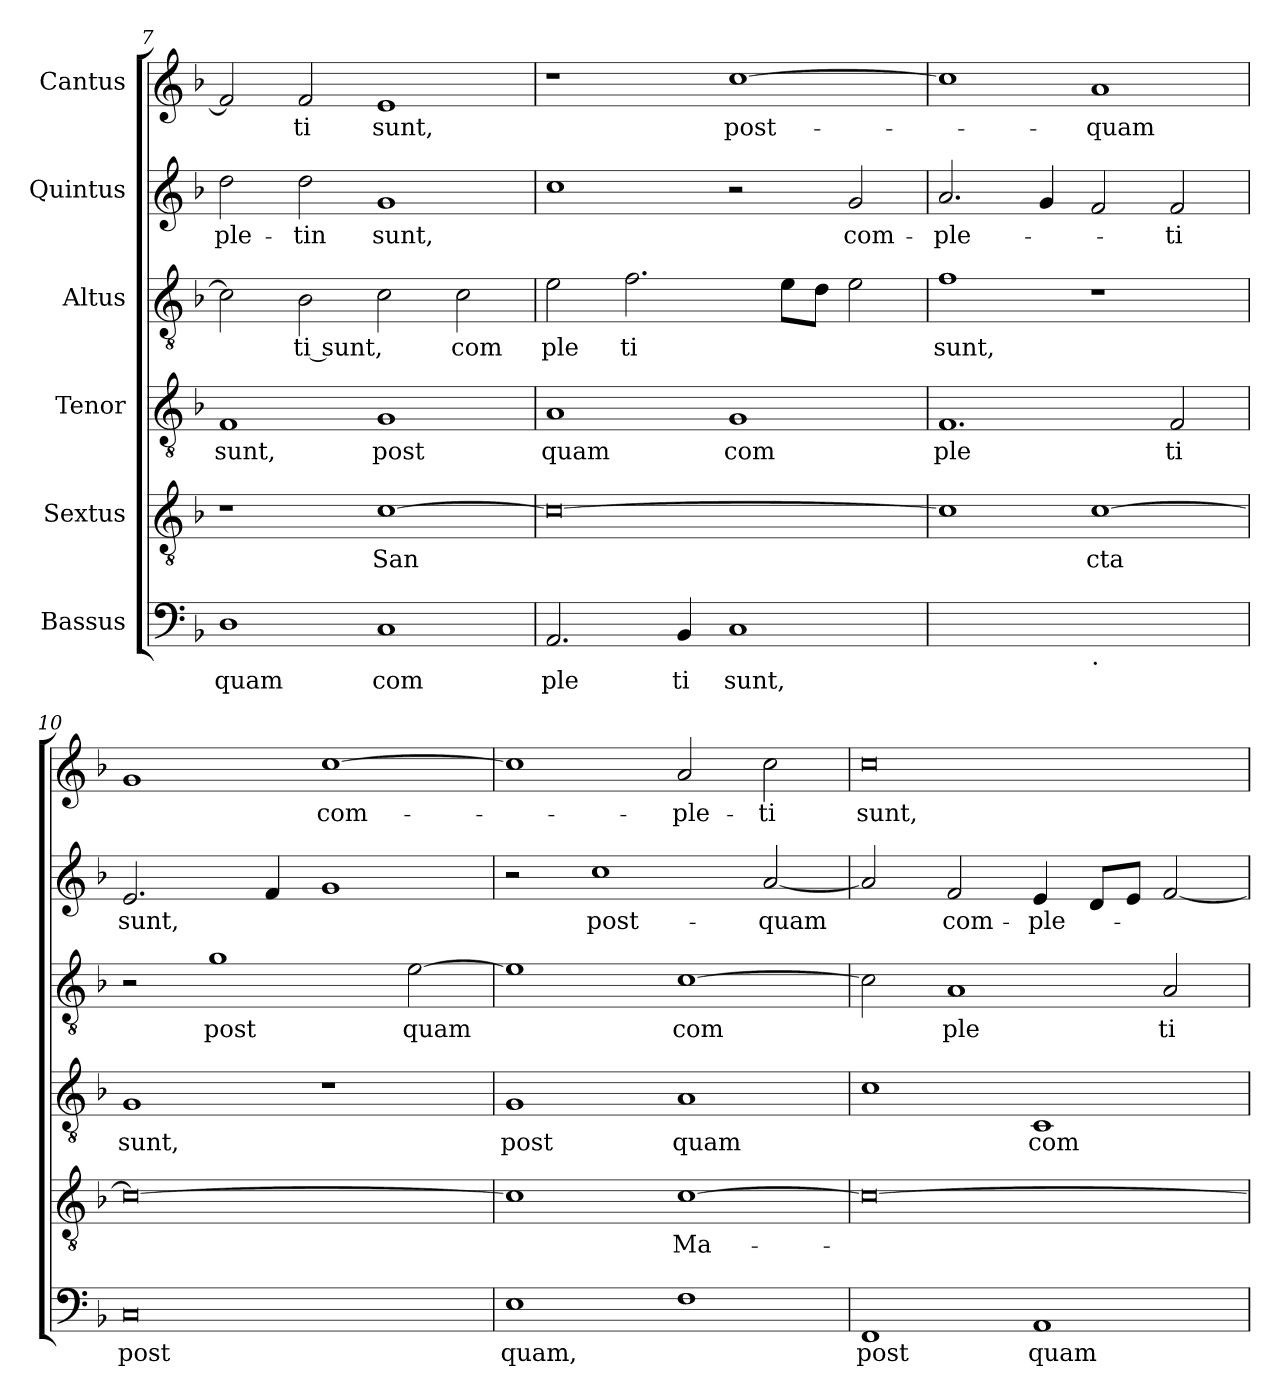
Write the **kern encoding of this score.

**kern	**text	**kern	**text	**kern	**text	**kern	**text	**kern	**text	**kern	**text
*part6	*part6	*part5	*part5	*part4	*part4	*part3	*part3	*part2	*part2	*part1	*part1
*staff6	*staff6	*staff5	*staff5	*staff4	*staff4	*staff3	*staff3	*staff2	*staff2	*staff1	*staff1
*I"Bassus	*	*I"Sextus	*	*I"Tenor	*	*I"Altus	*	*I"Quintus	*	*I"Cantus	*
!!LO:LB:g=z
*clefF4	*	*clefGv2	*	*clefGv2	*	*clefGv2	*	*clefG2	*	*clefG2	*
*k[b-]	*	*k[b-]	*	*k[b-]	*	*k[b-]	*	*k[b-]	*	*k[b-]	*
*F:	*	*F:	*	*F:	*	*F:	*	*F:	*	*F:	*
=7	=7	=7	=7	=7	=7	=7	=7	=7	=7	=7	=7
!	!LO:LY:b	!	!	!	!LO:LY:b	!	!	!	!LO:LY:b	!	!
1D	quam	1r	.	1F	sunt,	2c\]	.	2dd\	-ple-	2f/]	.
!	!	!	!	!	!	!	!LO:LY:b	!	!LO:LY:b	!	!LO:LY:b
.	.	.	.	.	.	2B-\	ti sunt,	2dd\	-tin	2f/	-ti
!	!LO:LY:b	!	!LO:LY:b	!	!LO:LY:b	!	!	!	!LO:LY:b	!	!LO:LY:b
1C	com	[>1c	San	1G	post	2c\	.	1g	sunt,	1e	sunt,
!	!	!	!	!	!	!	!LO:LY:b	!	!	!	!
.	.	.	.	.	.	2c\	com	.	.	.	.
=8	=8	=8	=8	=8	=8	=8	=8	=8	=8	=8	=8
!	!LO:LY:b	!	!	!	!LO:LY:b	!	!LO:LY:b	!	!	!	!
2.AA/	ple	0c_	.	1A	quam	2e\	ple	1cc	.	1r	.
!	!	!	!	!	!	!	!LO:LY:b	!	!	!	!
.	.	.	.	.	.	2.f\	ti	.	.	.	.
!	!LO:LY:b	!	!	!	!	!	!	!	!	!	!
4BB-/	ti	.	.	.	.	.	.	.	.	.	.
!	!LO:LY:b	!	!	!	!LO:LY:b	!	!	!	!	!	!LO:LY:b
1C	sunt,	.	.	1G	com	.	.	2r	.	[>1cc	post-
.	.	.	.	.	.	8e\L	.	.	.	.	.
.	.	.	.	.	.	8d\J	.	.	.	.	.
!	!	!	!	!	!	!	!	!	!LO:LY:b	!	!
.	.	.	.	.	.	2e\	.	2g/	com-	.	.
=9	=9	=9	=9	=9	=9	=9	=9	=9	=9	=9	=9
!	!	!	!	!	!LO:LY:b	!	!LO:LY:b	!	!LO:LY:b	!	!
1ryy	.	1c]	.	1.F	ple	1f	sunt,	2.a/	-ple-	1cc]	.
.	.	.	.	.	.	.	.	4g/	.	.	.
!LO:TX:b:t=.	!	!	!	!	!	!	!	!	!	!	!
!	!	!	!LO:LY:b	!	!	!	!	!	!	!	!LO:LY:b
1ryy	.	[>1c	-cta	.	.	1r	.	2f/	.	1a	-quam
!	!	!	!	!	!LO:LY:b	!	!	!	!LO:LY:b	!	!
.	.	.	.	2F/	ti	.	.	2f/	-ti	.	.
=10	=10	=10	=10	=10	=10	=10	=10	=10	=10	=10	=10
!	!LO:LY:b	!	!	!	!LO:LY:b	!	!	!	!LO:LY:b	!	!
0C	post	0c_	.	1G	sunt,	2r	.	2.e/	sunt,	1g	.
!	!	!	!	!	!	!	!LO:LY:b	!	!	!	!
.	.	.	.	.	.	1g	post	.	.	.	.
.	.	.	.	.	.	.	.	4f/	.	.	.
!	!	!	!	!	!	!	!	!	!	!	!LO:LY:b
.	.	.	.	1r	.	.	.	1g	.	[>1cc	com-
!	!	!	!	!	!	!	!LO:LY:b	!	!	!	!
.	.	.	.	.	.	[>2e\	quam	.	.	.	.
=11	=11	=11	=11	=11	=11	=11	=11	=11	=11	=11	=11
!	!LO:LY:b	!	!	!	!LO:LY:b	!	!	!	!	!	!
1E	quam,	1c]	.	1G	post	1e]	.	2r	.	1cc]	.
!	!	!	!	!	!	!	!	!	!LO:LY:b	!	!
.	.	.	.	.	.	.	.	1cc	post-	.	.
!	!	!	!LO:LY:b	!	!LO:LY:b	!	!LO:LY:b	!	!	!	!LO:LY:b
1F	.	[>1c	Ma-	1A	quam	[>1c	com	.	.	2a/	-ple-
!	!	!	!	!	!	!	!	!	!LO:LY:b	!	!LO:LY:b
.	.	.	.	.	.	.	.	[<2a/	-quam	2cc\	-ti
=12	=12	=12	=12	=12	=12	=12	=12	=12	=12	=12	=12
!	!LO:LY:b	!	!	!	!	!	!	!	!	!	!LO:LY:b
1FF	post	0c_	.	1c	.	2c\]	.	2a/]	.	0cc	sunt,
!	!	!	!	!	!	!	!LO:LY:b	!	!LO:LY:b	!	!
.	.	.	.	.	.	1A	ple	2f/	com-	.	.
!	!LO:LY:b	!	!	!	!LO:LY:b	!	!	!	!LO:LY:b	!	!
1AA	quam	.	.	1C	com	.	.	4e/	-ple-	.	.
.	.	.	.	.	.	.	.	8d/L	.	.	.
.	.	.	.	.	.	.	.	8e/J	.	.	.
!	!	!	!	!	!	!	!LO:LY:b	!	!	!	!
.	.	.	.	.	.	2A/	ti	[<2f/	.	.	.
=	=	=	=	=	=	=	=	=	=	=	=
*-	*-	*-	*-	*-	*-	*-	*-	*-	*-	*-	*-
